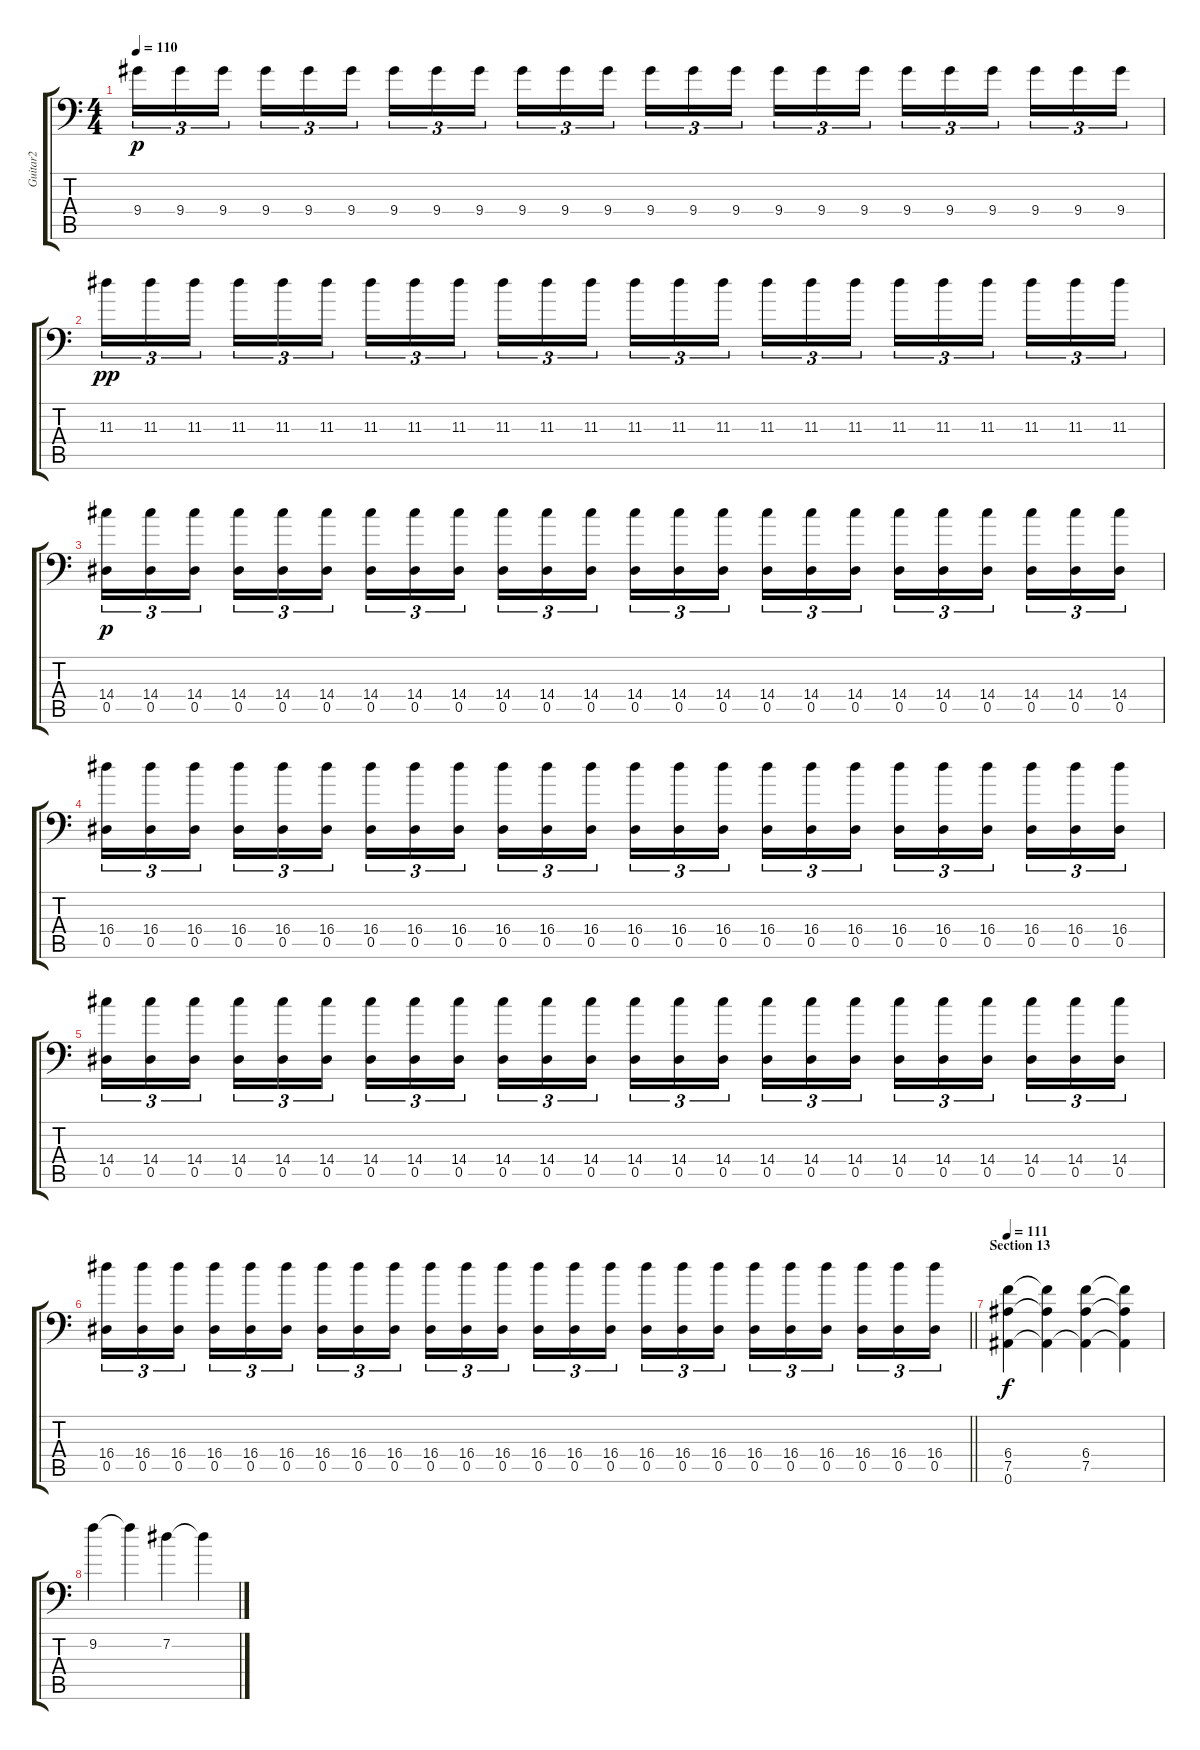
\track ("Guitar2" "Guitar2") {instrument overdrivenguitar}
\staff {score tabs}
\tuning (B3 Ab3 E3 B2 Eb2 Bb1) {hide}
\ts (4 4)
\tempo 110
\clef f4
\ks c
9.4.16{tu (3 2) dy p} 9.4.16{tu (3 2)} 9.4.16{tu (3 2) beam splitsecondary} 9.4.16{tu (3 2)} 9.4.16{tu (3 2)} 9.4.16{tu (3 2)} 9.4.16{tu (3 2)} 9.4.16{tu (3 2)} 9.4.16{tu (3 2) beam splitsecondary} 9.4.16{tu (3 2)} 9.4.16{tu (3 2)} 9.4.16{tu (3 2)} 9.4.16{tu (3 2)} 9.4.16{tu (3 2)} 9.4.16{tu (3 2) beam splitsecondary} 9.4.16{tu (3 2)} 9.4.16{tu (3 2)} 9.4.16{tu (3 2)} 9.4.16{tu (3 2)} 9.4.16{tu (3 2)} 9.4.16{tu (3 2) beam splitsecondary} 9.4.16{tu (3 2)} 9.4.16{tu (3 2)} 9.4.16{tu (3 2)} |
11.3.16{tu (3 2) dy pp} 11.3.16{tu (3 2)} 11.3.16{tu (3 2) beam splitsecondary} 11.3.16{tu (3 2)} 11.3.16{tu (3 2)} 11.3.16{tu (3 2)} 11.3.16{tu (3 2)} 11.3.16{tu (3 2)} 11.3.16{tu (3 2) beam splitsecondary} 11.3.16{tu (3 2)} 11.3.16{tu (3 2)} 11.3.16{tu (3 2)} 11.3.16{tu (3 2)} 11.3.16{tu (3 2)} 11.3.16{tu (3 2) beam splitsecondary} 11.3.16{tu (3 2)} 11.3.16{tu (3 2)} 11.3.16{tu (3 2)} 11.3.16{tu (3 2)} 11.3.16{tu (3 2)} 11.3.16{tu (3 2) beam splitsecondary} 11.3.16{tu (3 2)} 11.3.16{tu (3 2)} 11.3.16{tu (3 2)} |
(14.4 0.5).16{tu (3 2) dy p} (14.4 0.5).16{tu (3 2)} (14.4 0.5).16{tu (3 2) beam splitsecondary} (14.4 0.5).16{tu (3 2)} (14.4 0.5).16{tu (3 2)} (14.4 0.5).16{tu (3 2)} (14.4 0.5).16{tu (3 2)} (14.4 0.5).16{tu (3 2)} (14.4 0.5).16{tu (3 2) beam splitsecondary} (14.4 0.5).16{tu (3 2)} (14.4 0.5).16{tu (3 2)} (14.4 0.5).16{tu (3 2)} (14.4 0.5).16{tu (3 2)} (14.4 0.5).16{tu (3 2)} (14.4 0.5).16{tu (3 2) beam splitsecondary} (14.4 0.5).16{tu (3 2)} (14.4 0.5).16{tu (3 2)} (14.4 0.5).16{tu (3 2)} (14.4 0.5).16{tu (3 2)} (14.4 0.5).16{tu (3 2)} (14.4 0.5).16{tu (3 2) beam splitsecondary} (14.4 0.5).16{tu (3 2)} (14.4 0.5).16{tu (3 2)} (14.4 0.5).16{tu (3 2)} |
(16.4 0.5).16{tu (3 2)} (16.4 0.5).16{tu (3 2)} (16.4 0.5).16{tu (3 2) beam splitsecondary} (16.4 0.5).16{tu (3 2)} (16.4 0.5).16{tu (3 2)} (16.4 0.5).16{tu (3 2)} (16.4 0.5).16{tu (3 2)} (16.4 0.5).16{tu (3 2)} (16.4 0.5).16{tu (3 2) beam splitsecondary} (16.4 0.5).16{tu (3 2)} (16.4 0.5).16{tu (3 2)} (16.4 0.5).16{tu (3 2)} (16.4 0.5).16{tu (3 2)} (16.4 0.5).16{tu (3 2)} (16.4 0.5).16{tu (3 2) beam splitsecondary} (16.4 0.5).16{tu (3 2)} (16.4 0.5).16{tu (3 2)} (16.4 0.5).16{tu (3 2)} (16.4 0.5).16{tu (3 2)} (16.4 0.5).16{tu (3 2)} (16.4 0.5).16{tu (3 2) beam splitsecondary} (16.4 0.5).16{tu (3 2)} (16.4 0.5).16{tu (3 2)} (16.4 0.5).16{tu (3 2)} |
(14.4 0.5).16{tu (3 2)} (14.4 0.5).16{tu (3 2)} (14.4 0.5).16{tu (3 2) beam splitsecondary} (14.4 0.5).16{tu (3 2)} (14.4 0.5).16{tu (3 2)} (14.4 0.5).16{tu (3 2)} (14.4 0.5).16{tu (3 2)} (14.4 0.5).16{tu (3 2)} (14.4 0.5).16{tu (3 2) beam splitsecondary} (14.4 0.5).16{tu (3 2)} (14.4 0.5).16{tu (3 2)} (14.4 0.5).16{tu (3 2)} (14.4 0.5).16{tu (3 2)} (14.4 0.5).16{tu (3 2)} (14.4 0.5).16{tu (3 2) beam splitsecondary} (14.4 0.5).16{tu (3 2)} (14.4 0.5).16{tu (3 2)} (14.4 0.5).16{tu (3 2)} (14.4 0.5).16{tu (3 2)} (14.4 0.5).16{tu (3 2)} (14.4 0.5).16{tu (3 2) beam splitsecondary} (14.4 0.5).16{tu (3 2)} (14.4 0.5).16{tu (3 2)} (14.4 0.5).16{tu (3 2)} |
\barLineRight lightlight
(16.4 0.5).16{tu (3 2)} (16.4 0.5).16{tu (3 2)} (16.4 0.5).16{tu (3 2) beam splitsecondary} (16.4 0.5).16{tu (3 2)} (16.4 0.5).16{tu (3 2)} (16.4 0.5).16{tu (3 2)} (16.4 0.5).16{tu (3 2)} (16.4 0.5).16{tu (3 2)} (16.4 0.5).16{tu (3 2) beam splitsecondary} (16.4 0.5).16{tu (3 2)} (16.4 0.5).16{tu (3 2)} (16.4 0.5).16{tu (3 2)} (16.4 0.5).16{tu (3 2)} (16.4 0.5).16{tu (3 2)} (16.4 0.5).16{tu (3 2) beam splitsecondary} (16.4 0.5).16{tu (3 2)} (16.4 0.5).16{tu (3 2)} (16.4 0.5).16{tu (3 2)} (16.4 0.5).16{tu (3 2)} (16.4 0.5).16{tu (3 2)} (16.4 0.5).16{tu (3 2) beam splitsecondary} (16.4 0.5).16{tu (3 2)} (16.4 0.5).16{tu (3 2)} (16.4 0.5).16{tu (3 2)} |
\section ("" "Section 13")
\tempo 111
(6.4 7.5 0.6).4{dy f} (6.4{t} 7.5{t} 0.6{t}).4 (6.4 7.5 0.6{t}).4 (6.4{t} 7.5{t} 0.6{t}).4 |
9.2.4 9.2{t}.4 7.2.4 7.2{t}.4
